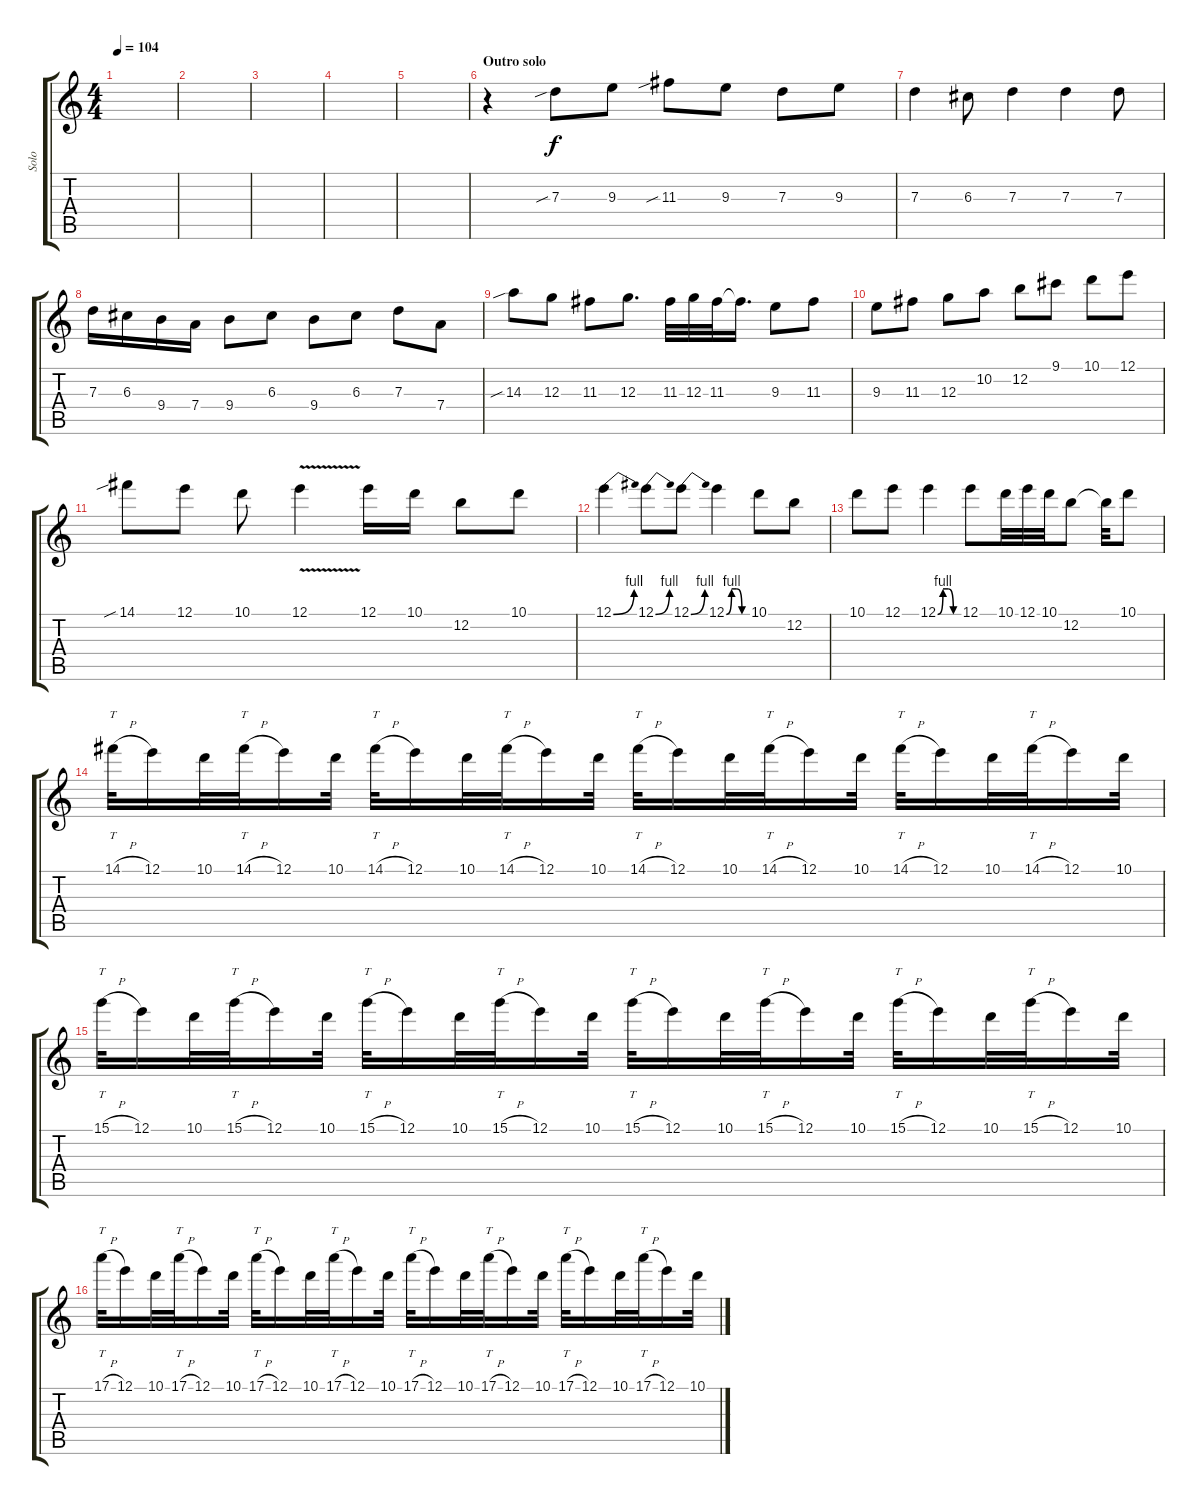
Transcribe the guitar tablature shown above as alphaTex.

\track ("Solo" "Solo") {instrument overdrivenguitar}
\staff {score tabs}
\tuning (E4 B3 G3 D3 A2 E2) {hide}
\ts (4 4)
\tempo 104
\clef g2
\ks c
|
|
|
|
|
\section ("" "Outro solo")
r.4 7.3{sib}.8 9.3.8 11.3{sib}.8 9.3.8 7.3.8 9.3.8 |
7.3.4 6.3.8 7.3.4 7.3.4 7.3.8 |
7.3.16 6.3.16 9.4.16 7.4.16 9.4.8 6.3.8 9.4.8 6.3.8 7.3.8 7.4.8 |
14.3{sib}.8 12.3.8 11.3.8 12.3.8{d} 11.3.32 12.3.32 11.3.32 11.3{t}.16{d} 9.3.8 11.3.8 |
9.3.8 11.3.8 12.3.8 10.2.8 12.2.8 9.1.8 10.1.8 12.1.8 |
14.1{sib}.8 12.1.8 10.1.8 12.1{v}.4 12.1.16 10.1.16 12.2.8 10.1.8 |
12.1{be (bend 0 0 60 4)}.4 12.1{be (bend 0 0 60 4)}.8 12.1{be (bend 0 0 60 4)}.8 12.1{be (custom 0 0 15 4 30 4 45 0 60 0)}.4 10.1.8 12.2.8 |
10.1.8 12.1.8 12.1{be (custom 0 0 15 4 30 4 45 0 60 0)}.4 12.1.8 10.1.32 12.1.32 10.1.32 12.2.8 12.2{t}.32 10.1.8 |
14.1{h}.32{tt} 12.1.16 10.1.32 14.1{h}.32{tt} 12.1.16 10.1.32 14.1{h}.32{tt} 12.1.16 10.1.32 14.1{h}.32{tt} 12.1.16 10.1.32 14.1{h}.32{tt} 12.1.16 10.1.32 14.1{h}.32{tt} 12.1.16 10.1.32 14.1{h}.32{tt} 12.1.16 10.1.32 14.1{h}.32{tt} 12.1.16 10.1.32 |
15.1{h}.32{tt} 12.1.16 10.1.32 15.1{h}.32{tt} 12.1.16 10.1.32 15.1{h}.32{tt} 12.1.16 10.1.32 15.1{h}.32{tt} 12.1.16 10.1.32 15.1{h}.32{tt} 12.1.16 10.1.32 15.1{h}.32{tt} 12.1.16 10.1.32 15.1{h}.32{tt} 12.1.16 10.1.32 15.1{h}.32{tt} 12.1.16 10.1.32 |
17.1{h}.32{tt} 12.1.16 10.1.32 17.1{h}.32{tt} 12.1.16 10.1.32 17.1{h}.32{tt} 12.1.16 10.1.32 17.1{h}.32{tt} 12.1.16 10.1.32 17.1{h}.32{tt} 12.1.16 10.1.32 17.1{h}.32{tt} 12.1.16 10.1.32 17.1{h}.32{tt} 12.1.16 10.1.32 17.1{h}.32{tt} 12.1.16 10.1.32
